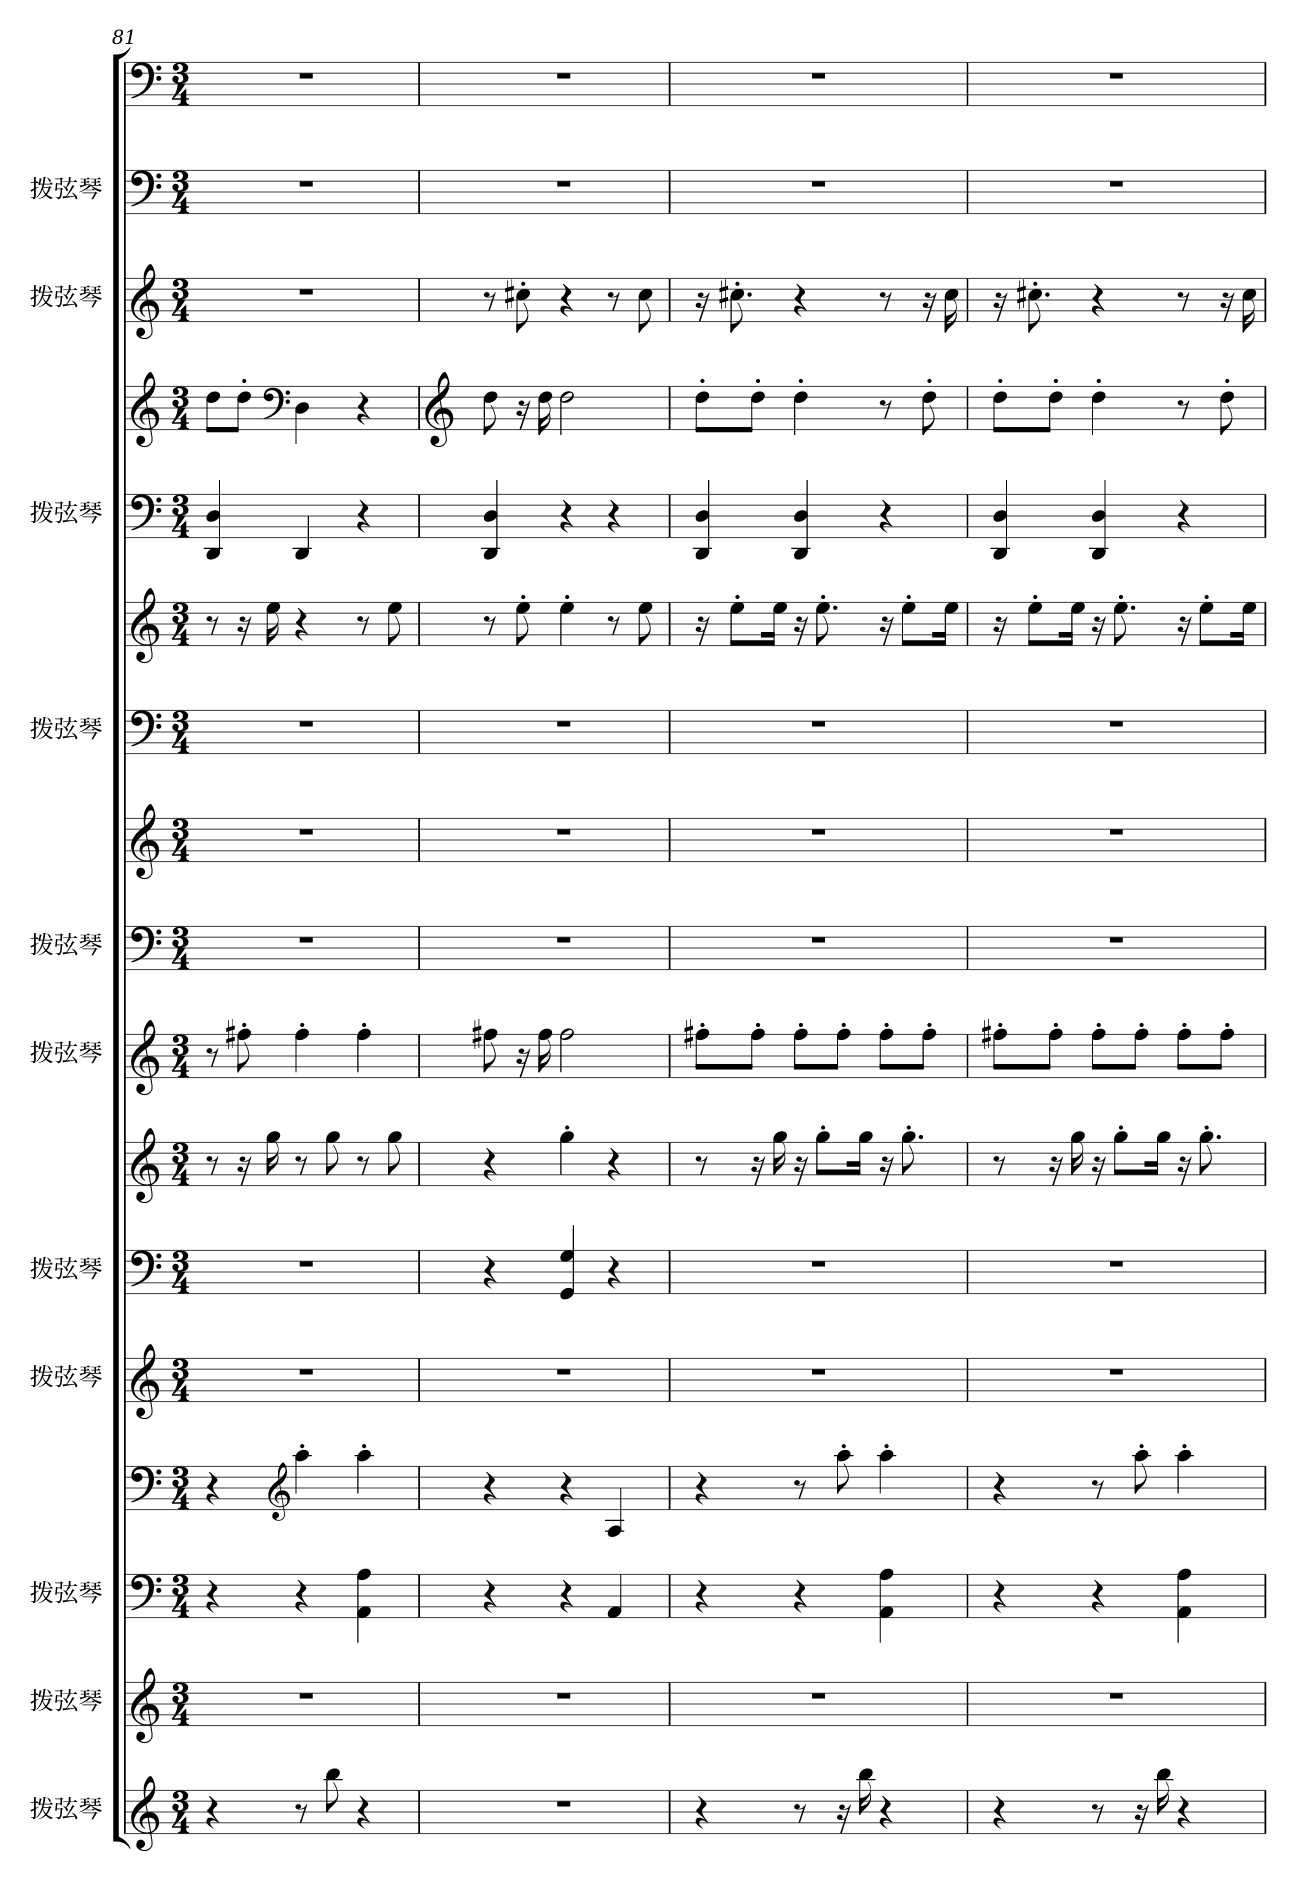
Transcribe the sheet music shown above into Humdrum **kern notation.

**kern	**kern	**kern	**kern	**kern	**kern	**kern	**kern	**kern	**kern	**kern	**kern	**kern	**kern	**kern	**kern	**kern
*part11	*part10	*part9	*part9	*part8	*part7	*part7	*part6	*part5	*part5	*part4	*part4	*part3	*part3	*part2	*part1	*part1
*staff17	*staff16	*staff15	*staff14	*staff13	*staff12	*staff11	*staff10	*staff9	*staff8	*staff7	*staff6	*staff5	*staff4	*staff3	*staff2	*staff1
*I"拨弦琴	*I"拨弦琴	*I"拨弦琴	*	*I"拨弦琴	*I"拨弦琴	*	*I"拨弦琴	*I"拨弦琴	*	*I"拨弦琴	*	*I"拨弦琴	*	*I"拨弦琴	*I"拨弦琴	*
!!LO:PB:g=z
*clefG2	*clefG2	*clefF4	*clefF4	*clefG2	*clefF4	*clefG2	*clefG2	*clefF4	*clefG2	*clefF4	*clefG2	*clefF4	*clefG2	*clefG2	*clefF4	*clefF4
*k[]	*k[]	*k[]	*k[]	*k[]	*k[]	*k[]	*k[]	*k[]	*k[]	*k[]	*k[]	*k[]	*k[]	*k[]	*k[]	*k[]
*M3/4	*M3/4	*M3/4	*M3/4	*M3/4	*M3/4	*M3/4	*M3/4	*M3/4	*M3/4	*M3/4	*M3/4	*M3/4	*M3/4	*M3/4	*M3/4	*M3/4
=81	=81	=81	=81	=81	=81	=81	=81	=81	=81	=81	=81	=81	=81	=81	=81	=81
4r	2.r	4r	4r	2.r	2.r	8r	8r	2.r	2.r	2.r	8r	4DD/ 4D/	8dd\L	2.r	2.r	2.r
.	.	.	.	.	.	16r	8ff#X'\	.	.	.	16r	.	8dd'\J	.	.	.
.	.	.	.	.	.	16gg\	.	.	.	.	16ee\	.	.	.	.	.
*	*	*	*clefG2	*	*	*	*	*	*	*	*	*	*clefF4	*	*	*
8r	.	4r	4aa'\	.	.	8r	4ff#'\	.	.	.	4r	4DD/	4D\	.	.	.
8bb\	.	.	.	.	.	8gg\	.	.	.	.	.	.	.	.	.	.
4r	.	4AA\ 4A\	4aa'\	.	.	8r	4ff#'\	.	.	.	8r	4r	4r	.	.	.
.	.	.	.	.	.	8gg\	.	.	.	.	8ee\	.	.	.	.	.
=82	=82	=82	=82	=82	=82	=82	=82	=82	=82	=82	=82	=82	=82	=82	=82	=82
*	*	*	*	*	*	*	*	*	*	*	*	*	*clefG2	*	*	*
2.r	2.r	4r	4r	2.r	4r	4r	8ff#X\	2.r	2.r	2.r	8r	4DD/ 4D/	8dd\	8r	2.r	2.r
.	.	.	.	.	.	.	16r	.	.	.	8ee'\	.	16r	8cc#X'\	.	.
.	.	.	.	.	.	.	16ff#\	.	.	.	.	.	16dd\	.	.	.
.	.	4r	4r	.	4GG/ 4G/	4gg'\	2ff#\	.	.	.	4ee'\	4r	2dd\	4r	.	.
.	.	4AA/	4A/	.	4r	4r	.	.	.	.	8r	4r	.	8r	.	.
.	.	.	.	.	.	.	.	.	.	.	8ee\	.	.	8cc#\	.	.
=83	=83	=83	=83	=83	=83	=83	=83	=83	=83	=83	=83	=83	=83	=83	=83	=83
4r	2.r	4r	4r	2.r	2.r	8r	8ff#X'\L	2.r	2.r	2.r	16r	4DD/ 4D/	8dd'\L	16r	2.r	2.r
.	.	.	.	.	.	.	.	.	.	.	8ee'\L	.	.	8.cc#X'\	.	.
.	.	.	.	.	.	16r	8ff#'\J	.	.	.	.	.	8dd'\J	.	.	.
.	.	.	.	.	.	16gg\	.	.	.	.	16ee\Jk	.	.	.	.	.
8r	.	4r	8r	.	.	16r	8ff#'\L	.	.	.	16r	4DD/ 4D/	4dd'\	4r	.	.
.	.	.	.	.	.	8gg'\L	.	.	.	.	8.ee'\	.	.	.	.	.
16r	.	.	8aa'\	.	.	.	8ff#'\J	.	.	.	.	.	.	.	.	.
16bb\	.	.	.	.	.	16gg\Jk	.	.	.	.	.	.	.	.	.	.
4r	.	4AA\ 4A\	4aa'\	.	.	16r	8ff#'\L	.	.	.	16r	4r	8r	8r	.	.
.	.	.	.	.	.	8.gg'\	.	.	.	.	8ee'\L	.	.	.	.	.
.	.	.	.	.	.	.	8ff#'\J	.	.	.	.	.	8dd'\	16r	.	.
.	.	.	.	.	.	.	.	.	.	.	16ee\Jk	.	.	16cc#\	.	.
=84	=84	=84	=84	=84	=84	=84	=84	=84	=84	=84	=84	=84	=84	=84	=84	=84
4r	2.r	4r	4r	2.r	2.r	8r	8ff#X'\L	2.r	2.r	2.r	16r	4DD/ 4D/	8dd'\L	16r	2.r	2.r
.	.	.	.	.	.	.	.	.	.	.	8ee'\L	.	.	8.cc#X'\	.	.
.	.	.	.	.	.	16r	8ff#'\J	.	.	.	.	.	8dd'\J	.	.	.
.	.	.	.	.	.	16gg\	.	.	.	.	16ee\Jk	.	.	.	.	.
8r	.	4r	8r	.	.	16r	8ff#'\L	.	.	.	16r	4DD/ 4D/	4dd'\	4r	.	.
.	.	.	.	.	.	8gg'\L	.	.	.	.	8.ee'\	.	.	.	.	.
16r	.	.	8aa'\	.	.	.	8ff#'\J	.	.	.	.	.	.	.	.	.
16bb\	.	.	.	.	.	16gg\Jk	.	.	.	.	.	.	.	.	.	.
4r	.	4AA\ 4A\	4aa'\	.	.	16r	8ff#'\L	.	.	.	16r	4r	8r	8r	.	.
.	.	.	.	.	.	8.gg'\	.	.	.	.	8ee'\L	.	.	.	.	.
.	.	.	.	.	.	.	8ff#'\J	.	.	.	.	.	8dd'\	16r	.	.
.	.	.	.	.	.	.	.	.	.	.	16ee\Jk	.	.	16cc#\	.	.
=	=	=	=	=	=	=	=	=	=	=	=	=	=	=	=	=
*-	*-	*-	*-	*-	*-	*-	*-	*-	*-	*-	*-	*-	*-	*-	*-	*-
